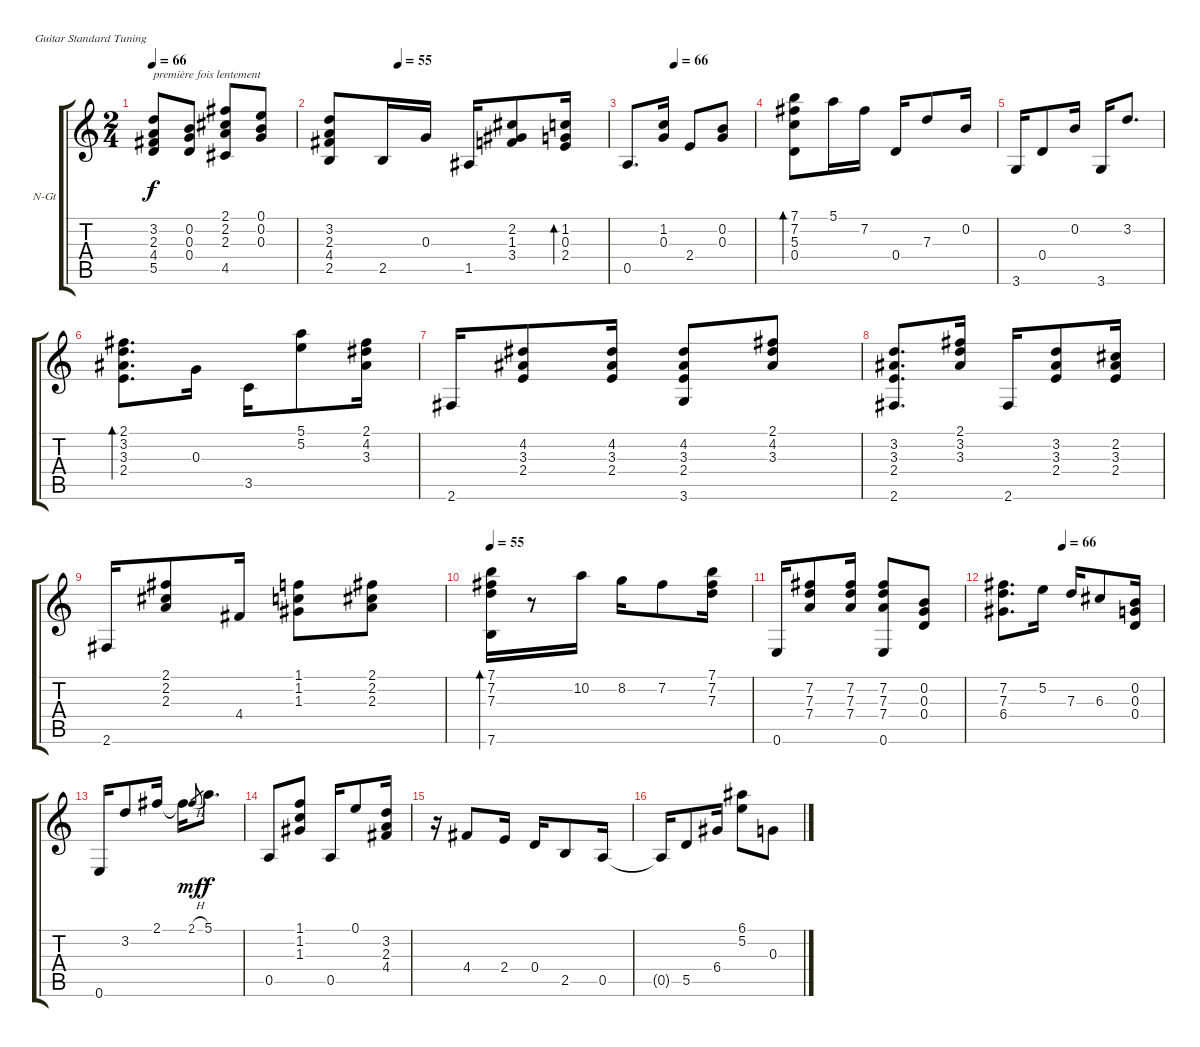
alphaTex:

\bracketExtendMode groupsimilarinstruments
\firstSystemTrackNameOrientation horizontal
\otherSystemsTrackNameOrientation horizontal
\track ("Guitar Classique" "N-Gt") {instrument acousticguitarnylon}
\staff {score tabs}
\tuning (E4 B3 G3 D3 A2 E2)
\ts (2 4)
\tempo 66
\clef g2
\ks c
(3.2 2.3 4.4 5.5).8{txt "première fois lentement" dy f instrument acousticguitarnylon} (0.2 0.3 0.4).8 (2.1 2.2 2.3 4.5).8 (0.1 0.2 0.3).8 |
\tempo (55 0.25)
(3.2 2.3 4.4 2.5).8 2.5.16 0.3.16 1.5.16 (2.2 1.3 3.4).8 (1.2 0.3 2.4).16{bd 120} |
\tempo (66 0.375)
0.5.8{d} (1.2 0.3).16 2.4.8 (0.2 0.3).8 |
(7.1 7.2 5.3 0.4).8{bd 120} 5.1.16 7.2.16 0.4.16 7.3.8 0.2.16 |
3.6.16 0.4.8 0.2.16 3.6.16 3.2.8{d} |
(2.1 3.2 3.3 2.4).8{d bd 120} 0.3.16 3.5.16 (5.1 5.2).8 (2.1 4.2 3.3).16 |
2.6.16 (4.2 3.3 2.4).8 (4.2 3.3 2.4).16 (4.2 3.3 2.4 3.6).8 (2.1 4.2 3.3).8 |
(3.2 3.3 2.4 2.6).8{d} (2.1 3.2 3.3).16 2.6.16 (3.2 3.3 2.4).8 (2.2 3.3 2.4).16 |
2.6.16 (2.1 2.2 2.3).8 4.4.16 (1.1 1.2 1.3).8 (2.1 2.2 2.3).8 |
\tempo 55
(7.1 7.2 7.3 7.6).16{bd 120} r.8 10.2.16 8.2.16 7.2.8 (7.1 7.2 7.3).16 |
0.6.16 (7.2 7.3 7.4).8 (7.2 7.3 7.4).16 (7.2 7.3 7.4 0.6).8 (0.2 0.3 0.4).8 |
\tempo (66 0.375)
(7.2 7.3 6.4).8{d} 5.2.16 7.3.16 6.3.8 (0.2 0.3 0.4).16 |
0.6.16 3.2.8 2.1.16 2.1{t}.16 2.1{h}.8{gr dy mf} 5.1.8{d dy f} |
0.5.8 (1.1 1.2 1.3).8 0.5.16 0.1.8 (3.2 2.3 4.4).16 |
r.16 4.4.8 2.4.16 0.4.16 2.5.8 0.5.16 |
0.5{t}.16 5.5.8 6.4.16 (6.1 5.2).8 0.3.8
